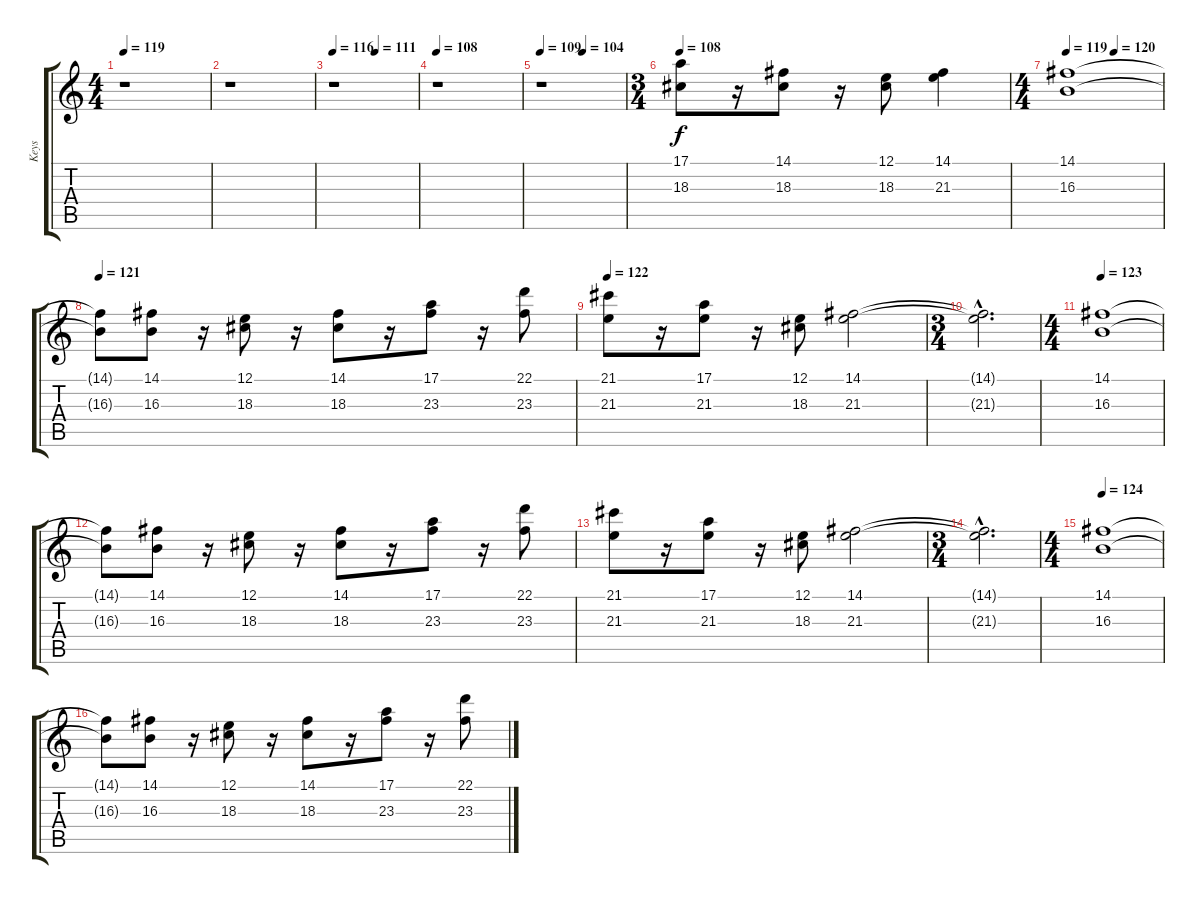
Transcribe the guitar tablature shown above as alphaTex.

\track ("Keys" "Keys") {instrument rockorgan}
\staff {score tabs}
\tuning (E4 B3 G3 D3 A2 E2) {hide}
\ts (4 4)
\tempo 119
\clef g2
\ks c
r.1{dy f instrument rockorgan} |
r.1 |
\tempo 116
\tempo (111 0.5)
r.1 |
\tempo 108
r.1 |
\tempo 109
\tempo (104 0.5)
r.1 |
\ts (3 4)
\tempo 108
(17.1 18.3).8 r.16 (14.1 18.3).8 r.16 (12.1 18.3).8 (14.1 21.3).4 |
\ts (4 4)
\tempo 119
\tempo (120 0.5)
(14.1 16.3).1 |
\tempo 121
(14.1{t} 16.3{t}).8 (14.1 16.3).8 r.16 (12.1 18.3).8 r.16 (14.1 18.3).8 r.16 (17.1 23.3).8 r.16 (22.1 23.3).8 |
\tempo 122
(21.1 21.3).8 r.16 (17.1 21.3).8 r.16 (12.1 18.3).8 (14.1 21.3).2 |
\ts (3 4)
(14.1{hac t} 21.3{hac t}).2{d} |
\ts (4 4)
\tempo 123
(14.1 16.3).1 |
(14.1{t} 16.3{t}).8 (14.1 16.3).8 r.16 (12.1 18.3).8 r.16 (14.1 18.3).8 r.16 (17.1 23.3).8 r.16 (22.1 23.3).8 |
(21.1 21.3).8 r.16 (17.1 21.3).8 r.16 (12.1 18.3).8 (14.1 21.3).2 |
\ts (3 4)
(14.1{hac t} 21.3{hac t}).2{d} |
\ts (4 4)
\tempo 124
(14.1 16.3).1 |
(14.1{t} 16.3{t}).8 (14.1 16.3).8 r.16 (12.1 18.3).8 r.16 (14.1 18.3).8 r.16 (17.1 23.3).8 r.16 (22.1 23.3).8
